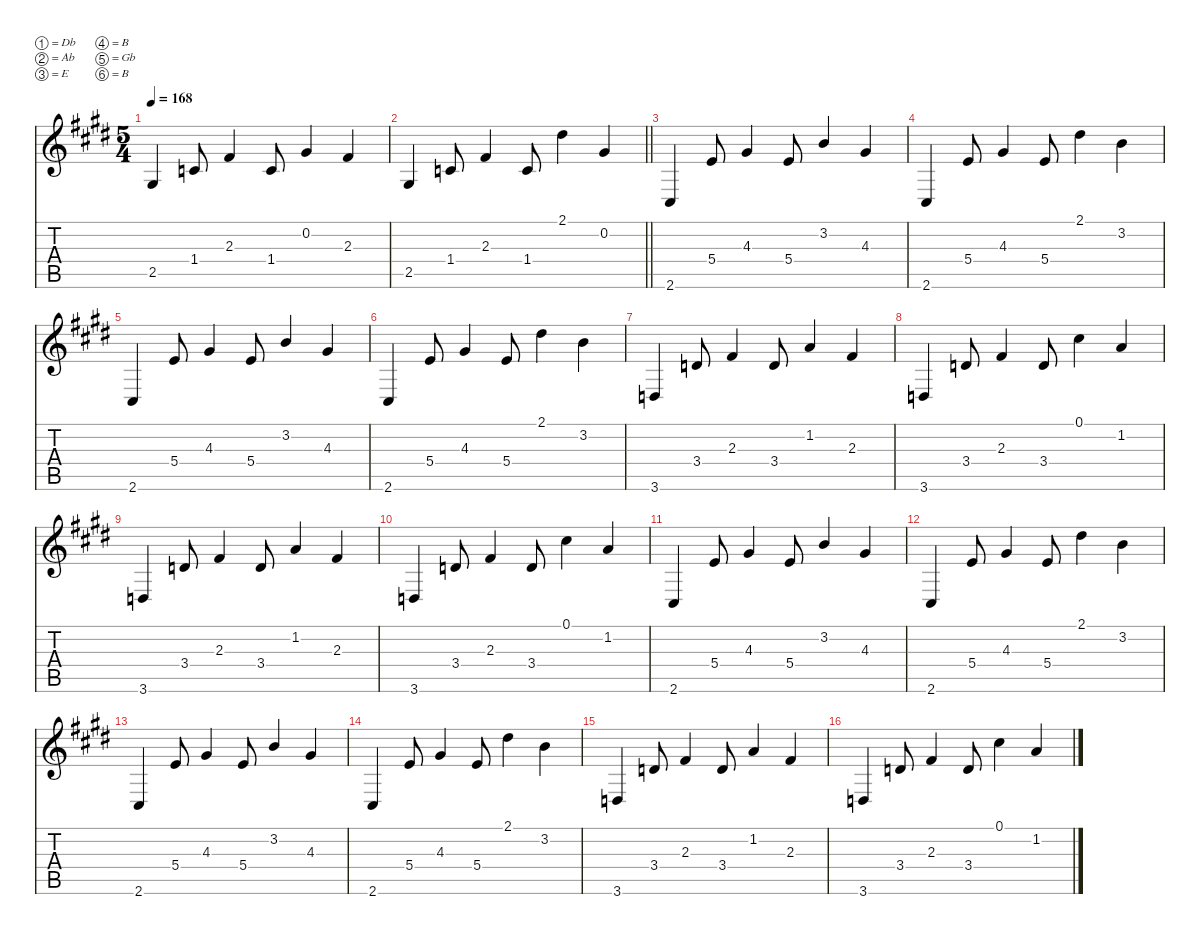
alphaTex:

\defaultSystemsLayout 4
\hideDynamics
\bracketExtendMode nobrackets
\singleTrackTrackNamePolicy hidden
\multiTrackTrackNamePolicy hidden
\firstSystemTrackNameMode fullname
\firstSystemTrackNameOrientation horizontal
\otherSystemsTrackNameOrientation horizontal
\track ("Guitar 1" "jz.guit.") {defaultSystemsLayout 8 instrument electricguitarjazz}
\staff {score tabs}
\tuning (Db4 Ab3 E3 B2 Gb2 B1)
\ts (5 4)
\tempo 168
\clef g2
\ks c#minor
2.5{acc #}.4{dy f beam Up} 1.4{acc forcenatural}.8{beam Up} 2.3{acc #}.4{beam Up} 1.4{acc forcenatural}.8{beam Up} 0.2{acc #}.4{beam Up} 2.3{acc #}.4{beam Up} |
\barLineRight lightlight
2.5{acc #}.4{beam Up} 1.4{acc forcenatural}.8{beam Up} 2.3{acc #}.4{beam Up} 1.4{acc forcenatural}.8{beam Up} 2.1{acc #}.4{beam Down} 0.2{acc #}.4{beam Up} |
2.6{acc #}.4{beam Up} 5.4{acc forcenatural}.8{dy mp beam Up} 4.3{acc #}.4{dy f beam Up} 5.4{acc forcenatural}.8{dy mp beam Up} 3.2{acc forcenatural}.4{dy f beam Up} 4.3{acc #}.4{beam Up} |
2.6{acc #}.4{beam Up} 5.4{acc forcenatural}.8{dy mp beam Up} 4.3{acc #}.4{dy f beam Up} 5.4{acc forcenatural}.8{dy mp beam Up} 2.1{acc #}.4{dy f beam Down} 3.2{acc forcenatural}.4{beam Down} |
2.6{acc #}.4{beam Up} 5.4{acc forcenatural}.8{dy mp beam Up} 4.3{acc #}.4{dy f beam Up} 5.4{acc forcenatural}.8{dy mp beam Up} 3.2{acc forcenatural}.4{dy f beam Up} 4.3{acc #}.4{beam Up} |
2.6{acc #}.4{beam Up} 5.4{acc forcenatural}.8{dy mp beam Up} 4.3{acc #}.4{dy f beam Up} 5.4{acc forcenatural}.8{dy mp beam Up} 2.1{acc #}.4{dy f beam Down} 3.2{acc forcenatural}.4{beam Down} |
3.6{acc forcenatural}.4{beam Up} 3.4{acc forcenatural}.8{beam Up} 2.3{acc #}.4{beam Up} 3.4{acc forcenatural}.8{beam Up} 1.2{acc forcenatural}.4{beam Up} 2.3{acc #}.4{beam Up} |
3.6{acc forcenatural}.4{beam Up} 3.4{acc forcenatural}.8{beam Up} 2.3{acc #}.4{beam Up} 3.4{acc forcenatural}.8{beam Up} 0.1{acc #}.4{beam Down} 1.2{acc forcenatural}.4{beam Up} |
3.6{acc forcenatural}.4{beam Up} 3.4{acc forcenatural}.8{beam Up} 2.3{acc #}.4{beam Up} 3.4{acc forcenatural}.8{beam Up} 1.2{acc forcenatural}.4{beam Up} 2.3{acc #}.4{beam Up} |
3.6{acc forcenatural}.4{beam Up} 3.4{acc forcenatural}.8{beam Up} 2.3{acc #}.4{beam Up} 3.4{acc forcenatural}.8{beam Up} 0.1{acc #}.4{beam Down} 1.2{acc forcenatural}.4{beam Up} |
2.6{acc #}.4{beam Up} 5.4{acc forcenatural}.8{dy mp beam Up} 4.3{acc #}.4{dy f beam Up} 5.4{acc forcenatural}.8{dy mp beam Up} 3.2{acc forcenatural}.4{dy f beam Up} 4.3{acc #}.4{beam Up} |
2.6{acc #}.4{beam Up} 5.4{acc forcenatural}.8{dy mp beam Up} 4.3{acc #}.4{dy f beam Up} 5.4{acc forcenatural}.8{dy mp beam Up} 2.1{acc #}.4{dy f beam Down} 3.2{acc forcenatural}.4{beam Down} |
2.6{acc #}.4{beam Up} 5.4{acc forcenatural}.8{dy mp beam Up} 4.3{acc #}.4{dy f beam Up} 5.4{acc forcenatural}.8{dy mp beam Up} 3.2{acc forcenatural}.4{dy f beam Up} 4.3{acc #}.4{beam Up} |
2.6{acc #}.4{beam Up} 5.4{acc forcenatural}.8{dy mp beam Up} 4.3{acc #}.4{dy f beam Up} 5.4{acc forcenatural}.8{dy mp beam Up} 2.1{acc #}.4{dy f beam Down} 3.2{acc forcenatural}.4{beam Down} |
3.6{acc forcenatural}.4{beam Up} 3.4{acc forcenatural}.8{beam Up} 2.3{acc #}.4{beam Up} 3.4{acc forcenatural}.8{beam Up} 1.2{acc forcenatural}.4{beam Up} 2.3{acc #}.4{beam Up} |
3.6{acc forcenatural}.4{beam Up} 3.4{acc forcenatural}.8{beam Up} 2.3{acc #}.4{beam Up} 3.4{acc forcenatural}.8{beam Up} 0.1{acc #}.4{beam Down} 1.2{acc forcenatural}.4{beam Up}
